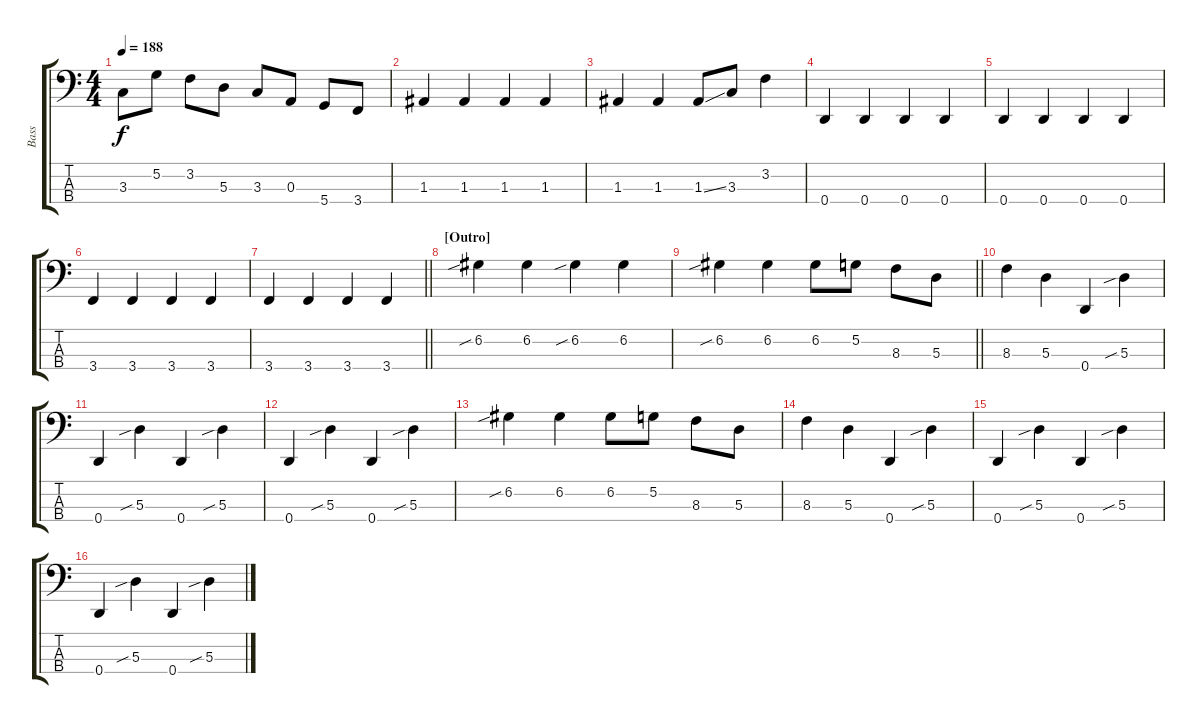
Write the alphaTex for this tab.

\track ("Bass" "Bass") {instrument electricbasspick}
\staff {score tabs}
\tuning (G2 D2 A1 D1) {hide}
\ts (4 4)
\tempo 188
\clef f4
\ks c
3.3.8{dy f} 5.2.8 3.2.8 5.3.8 3.3.8 0.3.8 5.4.8 3.4.8 |
1.3.4 1.3.4 1.3.4 1.3.4 |
1.3.4 1.3.4 1.3{ss}.8 3.3.8 3.2.4 |
0.4.4 0.4.4 0.4.4 0.4.4 |
0.4.4 0.4.4 0.4.4 0.4.4 |
3.4.4 3.4.4 3.4.4 3.4.4 |
\barLineRight lightlight
3.4.4 3.4.4 3.4.4 3.4.4 |
\section ("" "[Outro]")
6.2{sib}.4 6.2.4 6.2{sib}.4 6.2.4 |
\barLineRight lightlight
6.2{sib}.4 6.2.4 6.2.8 5.2.8 8.3.8 5.3.8 |
8.3.4 5.3.4 0.4.4 5.3{sib}.4 |
0.4.4 5.3{sib}.4 0.4.4 5.3{sib}.4 |
0.4.4 5.3{sib}.4 0.4.4 5.3{sib}.4 |
6.2{sib}.4 6.2.4 6.2.8 5.2.8 8.3.8 5.3.8 |
8.3.4 5.3.4 0.4.4 5.3{sib}.4 |
0.4.4 5.3{sib}.4 0.4.4 5.3{sib}.4 |
0.4.4 5.3{sib}.4 0.4.4 5.3{sib}.4
